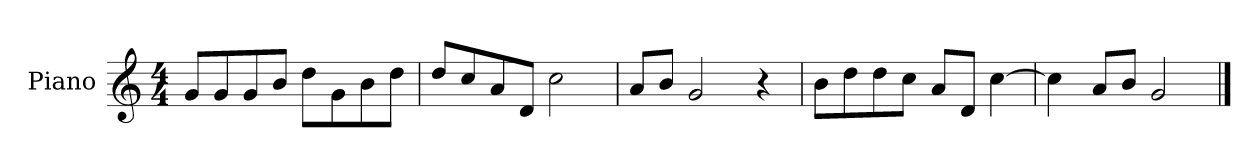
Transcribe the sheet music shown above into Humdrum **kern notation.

**kern
*part1
*staff1
*I"Piano
*I'P-no
*clefG2
*k[]
*M4/4
*MM90
=1
8g/L
8g/
8g/
8b/J
8dd\L
8g\
8b\
8dd\J
=2
8dd/L
8cc/
8a/
8d/J
2cc\
=3
8a/L
8b/J
2g/
4r
=4
8b\L
8dd\
8dd\
8cc\J
8a/L
8d/J
[4cc\
=5
4cc\]
8a/L
8b/J
2g/
==
*-
